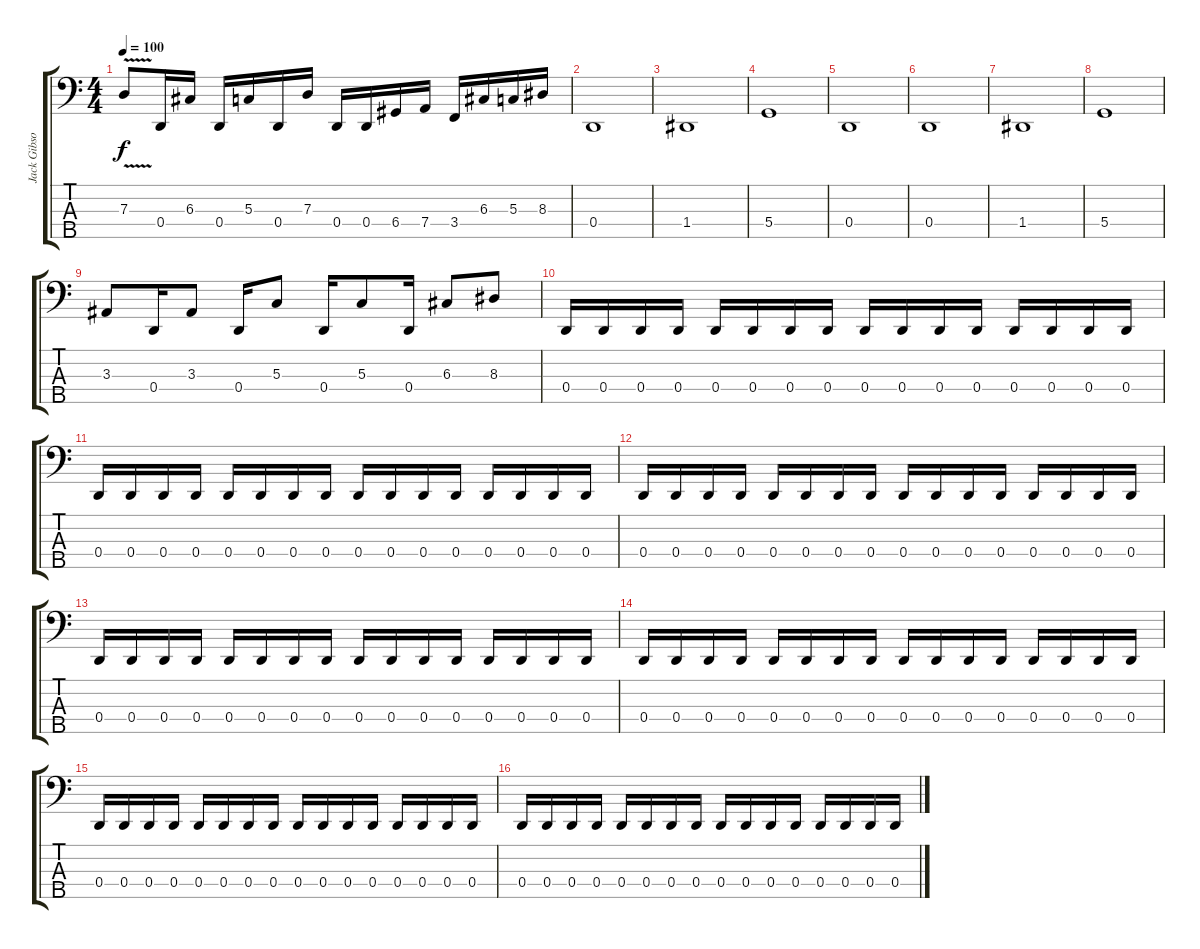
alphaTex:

\track ("Jack Gibson" "Jack Gibso") {instrument electricbassfinger}
\staff {score tabs}
\tuning (F2 C2 G1 D1 A0) {hide}
\ts (4 4)
\tempo 100
\clef f4
\ks c
7.3{v}.8{dy f} 0.4.16 6.3.16 0.4.16 5.3.16 0.4.16 7.3.16 0.4.16 0.4.16 6.4.16 7.4.16 3.4.16 6.3.16 5.3.16 8.3.16 |
0.4.1 |
1.4.1 |
5.4.1 |
0.4.1 |
0.4.1 |
1.4.1 |
5.4.1 |
3.3.8 0.4.16 3.3.8 0.4.16 5.3.8 0.4.16 5.3.8 0.4.16 6.3.8 8.3.8 |
0.4.16 0.4.16 0.4.16 0.4.16 0.4.16 0.4.16 0.4.16 0.4.16 0.4.16 0.4.16 0.4.16 0.4.16 0.4.16 0.4.16 0.4.16 0.4.16 |
0.4.16 0.4.16 0.4.16 0.4.16 0.4.16 0.4.16 0.4.16 0.4.16 0.4.16 0.4.16 0.4.16 0.4.16 0.4.16 0.4.16 0.4.16 0.4.16 |
0.4.16 0.4.16 0.4.16 0.4.16 0.4.16 0.4.16 0.4.16 0.4.16 0.4.16 0.4.16 0.4.16 0.4.16 0.4.16 0.4.16 0.4.16 0.4.16 |
0.4.16 0.4.16 0.4.16 0.4.16 0.4.16 0.4.16 0.4.16 0.4.16 0.4.16 0.4.16 0.4.16 0.4.16 0.4.16 0.4.16 0.4.16 0.4.16 |
0.4.16 0.4.16 0.4.16 0.4.16 0.4.16 0.4.16 0.4.16 0.4.16 0.4.16 0.4.16 0.4.16 0.4.16 0.4.16 0.4.16 0.4.16 0.4.16 |
0.4.16 0.4.16 0.4.16 0.4.16 0.4.16 0.4.16 0.4.16 0.4.16 0.4.16 0.4.16 0.4.16 0.4.16 0.4.16 0.4.16 0.4.16 0.4.16 |
0.4.16 0.4.16 0.4.16 0.4.16 0.4.16 0.4.16 0.4.16 0.4.16 0.4.16 0.4.16 0.4.16 0.4.16 0.4.16 0.4.16 0.4.16 0.4.16
